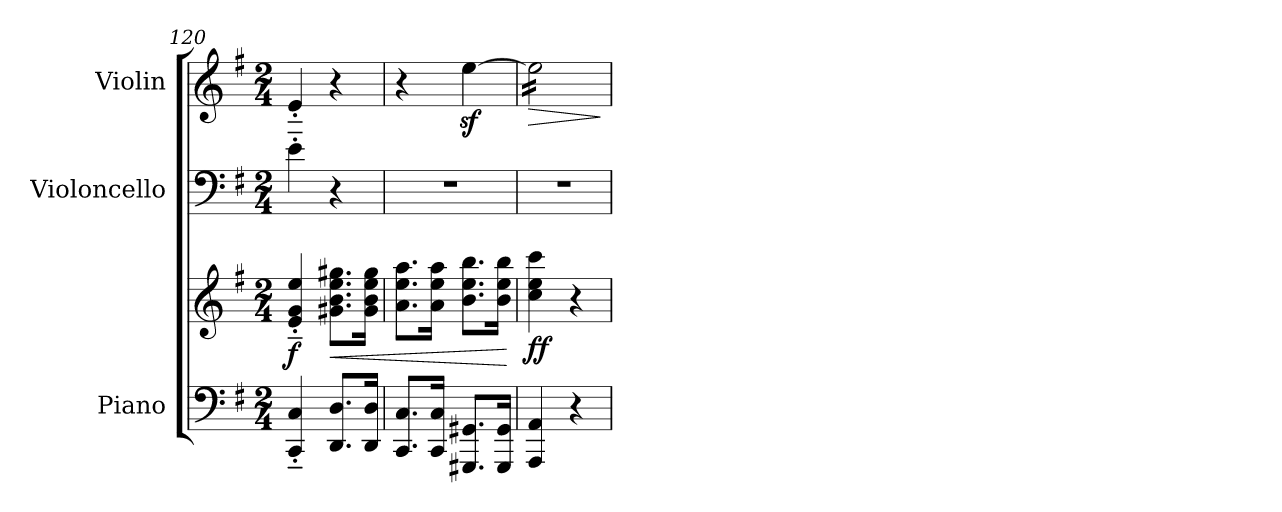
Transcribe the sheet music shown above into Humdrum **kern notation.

**kern	**kern	**dynam	**kern	**kern	**dynam
*part3	*part3	*part3	*part2	*part1	*part1
*staff4	*staff3	*staff3/4	*staff2	*staff1	*staff1
*I"Piano	*	*	*I"Violoncello	*I"Violin	*
*I'Pno.	*	*	*I'Vc.	*I'Vln.	*
!!LO:LB:g=z
*clefF4	*clefG2	*	*clefF4	*clefG2	*
*k[f#]	*k[f#]	*	*k[f#]	*k[f#]	*
*M2/4	*M2/4	*	*M2/4	*M2/4	*
=120	=120	=120	=120	=120	=120
!	!	!LO:DY:b	!	!	!
4CC/'~ 4C/'~	4e/'~ 4g/'~ 4ee/'~	f	4e'~\	4e'~/	.
!	!	!LO:HP:b	!	!	!
8.DD/ 8.D/L	8.g#X\ 8.b\ 8.ee\ 8.gg#X\L	<	4r	4r	.
16DD/ 16D/Jk	16g#\ 16b\ 16ee\ 16gg#\Jk	.	.	.	.
=121	=121	=121	=121	=121	=121
8.CC/ 8.C/L	8.a\ 8.ee\ 8.aa\L	.	2r	4r	.
16CC/ 16C/Jk	16a\ 16ee\ 16aa\Jk	.	.	.	.
8.GGG#X/ 8.GG#X/L	8.b\ 8.ee\ 8.bb\L	.	.	[4eez<\	.
16GGG#/ 16GG#/Jk	16b\ 16ee\ 16bb\Jk	.	.	.	.
.	.	[	.	.	.
=122	=122	=122	=122	=122	=122
!	!	!LO:DY:b	!	!	!LO:HP:b
*	*	*	*	*tremolo	*
4AAA/ 4AA/	4cc\ 4ee\ 4ccc\	ff	2r	16ee\]LL	>
.	.	.	.	16ee\	.
.	.	.	.	16cc\	.
.	.	.	.	16cc\	.
4r	4r	.	.	16a\	.
.	.	.	.	16a\	.
.	.	.	.	16f#\	.
.	.	.	.	16f#\JJ	.
*	*	*	*	*Xtremolo	*
.	.	.	.	.	]
=	=	=	=	=	=
*-	*-	*-	*-	*-	*-
